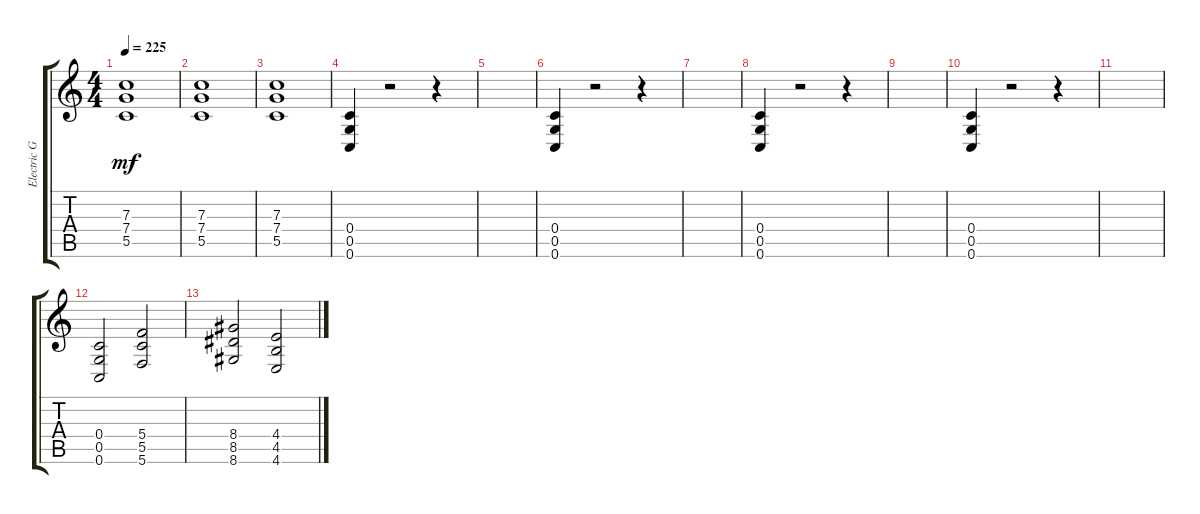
\track ("Electric Guitar" "Electric G") {instrument distortionguitar}
\staff {score tabs}
\tuning (D4 A3 F3 C3 G2 C2) {hide}
\ts (4 4)
\tempo 225
\clef g2
\ks c
(7.3 7.4 5.5).1{dy mf} |
(7.3 7.4 5.5).1 |
(7.3 7.4 5.5).1 |
(0.4 0.5 0.6).4 r.2 r.4 |
|
(0.4 0.5 0.6).4 r.2 r.4 |
|
(0.4 0.5 0.6).4 r.2 r.4 |
|
(0.4 0.5 0.6).4 r.2 r.4 |
|
(0.4 0.5 0.6).2 (5.4 5.5 5.6).2 |
(8.4 8.5 8.6).2 (4.4 4.5 4.6).2
